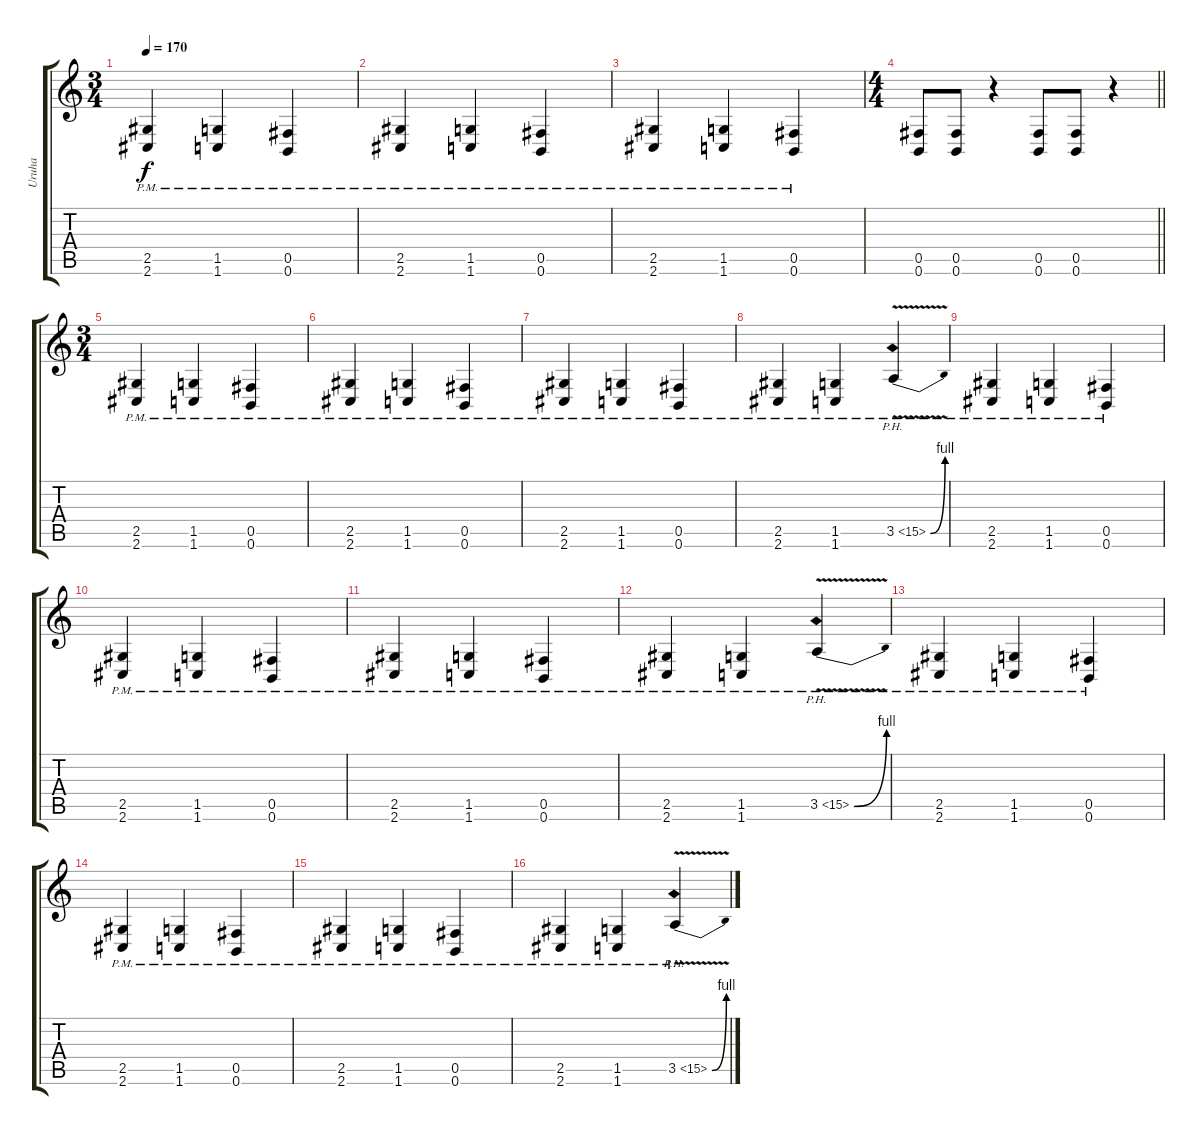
\track ("Uruha" "Uruha") {instrument overdrivenguitar}
\staff {score tabs}
\tuning (Db4 Ab3 E3 B2 Gb2 B1) {hide}
\ts (3 4)
\tempo 170
\clef g2
\ks c
(2.5{pm} 2.6{pm}).4{dy f} (1.5{pm} 1.6{pm}).4 (0.5{pm} 0.6{pm}).4 |
(2.5{pm} 2.6{pm}).4 (1.5{pm} 1.6{pm}).4 (0.5{pm} 0.6{pm}).4 |
(2.5{pm} 2.6{pm}).4 (1.5{pm} 1.6{pm}).4 (0.5{pm} 0.6{pm}).4 |
\ts (4 4)
\barLineRight lightlight
(0.5 0.6).8 (0.5 0.6).8 r.4 (0.5 0.6).8 (0.5 0.6).8 r.4 |
\ts (3 4)
\section ("" "")
(2.5{pm} 2.6{pm}).4 (1.5{pm} 1.6{pm}).4 (0.5{pm} 0.6{pm}).4 |
(2.5{pm} 2.6{pm}).4 (1.5{pm} 1.6{pm}).4 (0.5{pm} 0.6{pm}).4 |
(2.5{pm} 2.6{pm}).4 (1.5{pm} 1.6{pm}).4 (0.5{pm} 0.6{pm}).4 |
(2.5{pm} 2.6{pm}).4 (1.5{pm} 1.6{pm}).4 3.5{be (bend 0 0 60 4) ph 12 v pm}.4 |
(2.5{pm} 2.6{pm}).4 (1.5{pm} 1.6{pm}).4 (0.5{pm} 0.6{pm}).4 |
(2.5{pm} 2.6{pm}).4 (1.5{pm} 1.6{pm}).4 (0.5{pm} 0.6{pm}).4 |
(2.5{pm} 2.6{pm}).4 (1.5{pm} 1.6{pm}).4 (0.5{pm} 0.6{pm}).4 |
(2.5{pm} 2.6{pm}).4 (1.5{pm} 1.6{pm}).4 3.5{be (bend 0 0 60 4) ph 12 v pm}.4 |
(2.5{pm} 2.6{pm}).4 (1.5{pm} 1.6{pm}).4 (0.5{pm} 0.6{pm}).4 |
(2.5{pm} 2.6{pm}).4 (1.5{pm} 1.6{pm}).4 (0.5{pm} 0.6{pm}).4 |
(2.5{pm} 2.6{pm}).4 (1.5{pm} 1.6{pm}).4 (0.5{pm} 0.6{pm}).4 |
(2.5{pm} 2.6{pm}).4 (1.5{pm} 1.6{pm}).4 3.5{be (bend 0 0 60 4) ph 12 v pm}.4
